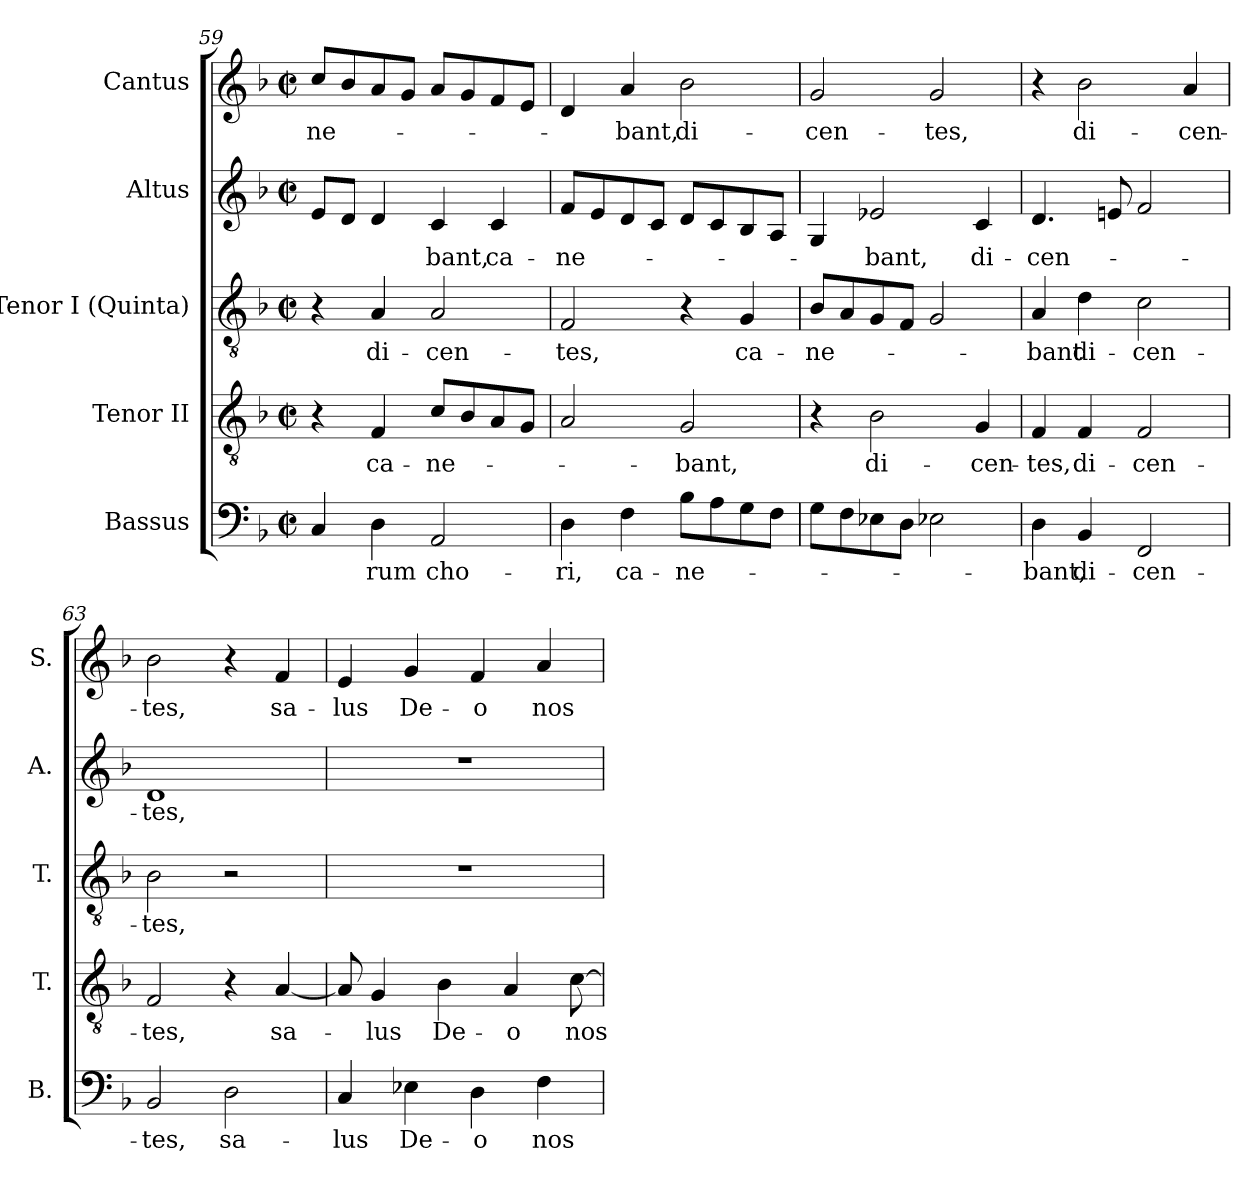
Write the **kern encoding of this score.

**kern	**text	**kern	**text	**kern	**text	**kern	**text	**kern	**text
*part5	*part5	*part4	*part4	*part3	*part3	*part2	*part2	*part1	*part1
*staff5	*staff5	*staff4	*staff4	*staff3	*staff3	*staff2	*staff2	*staff1	*staff1
*I"Bassus	*	*I"Tenor II	*	*I"Tenor I (Quinta)	*	*I"Altus	*	*I"Cantus	*
*I'B.	*	*I'T.	*	*I'T.	*	*I'A.	*	*I'S.	*
*clefF4	*	*clefGv2	*	*clefGv2	*	*clefG2	*	*clefG2	*
*	*	*ITrd7c12	*	*ITrd7c12	*	*	*	*	*
*k[b-]	*	*k[b-]	*	*k[b-]	*	*k[b-]	*	*k[b-]	*
*F:	*	*F:	*	*F:	*	*F:	*	*F:	*
*M2/2	*	*M2/2	*	*M2/2	*	*M2/2	*	*M2/2	*
*met(c|)	*	*met(c|)	*	*met(c|)	*	*met(c|)	*	*met(c|)	*
=59	=59	=59	=59	=59	=59	=59	=59	=59	=59
!	!	!	!	!	!	!	!	!	!LO:LY:b:color=#000000
4Ci/	.	4r	.	4r	.	8ei/L	.	8cci/L	-ne-
.	.	.	.	.	.	8di/J	.	8b-i/	.
!	!LO:LY:b:color=#000000	!	!	!	!	!	!	!	!
!	!	!	!LO:LY:b:color=#000000	!	!	!	!	!	!
!	!	!	!	!	!LO:LY:b:color=#000000	!	!	!	!
4Di\	-rum	4FFi/	ca-	4AAi/	di-	4di/	.	8ai/	.
.	.	.	.	.	.	.	.	8gi/J	.
!	!LO:LY:b:color=#000000	!	!	!	!	!	!	!	!
!	!	!	!LO:LY:b:color=#000000	!	!	!	!	!	!
!	!	!	!	!	!LO:LY:b:color=#000000	!	!	!	!
!	!	!	!	!	!	!	!LO:LY:b:color=#000000	!	!
2AAi/	cho-	8Ci/L	-ne-	2AAi/	-cen-	4ci/	-bant,	8ai/L	.
.	.	8BB-i/	.	.	.	.	.	8gi/	.
!	!	!	!	!	!	!	!LO:LY:b:color=#000000	!	!
.	.	8AAi/	.	.	.	4ci/	ca-	8fi/	.
.	.	8GGi/J	.	.	.	.	.	8ei/J	.
=60	=60	=60	=60	=60	=60	=60	=60	=60	=60
!	!LO:LY:b:color=#000000	!	!	!	!	!	!	!	!
!	!	!	!	!	!LO:LY:b:color=#000000	!	!	!	!
!	!	!	!	!	!	!	!LO:LY:b:color=#000000	!	!
4Di\	-ri,	2AAi/	.	2FFi/	-tes,	8fi/L	-ne-	4di/	.
.	.	.	.	.	.	8ei/	.	.	.
!	!LO:LY:b:color=#000000	!	!	!	!	!	!	!	!
!	!	!	!	!	!	!	!	!	!LO:LY:b:color=#000000
4Fi\	ca-	.	.	.	.	8di/	.	4ai/	-bant,
.	.	.	.	.	.	8ci/J	.	.	.
!	!LO:LY:b:color=#000000	!	!	!	!	!	!	!	!
!	!	!	!LO:LY:b:color=#000000	!	!	!	!	!	!
!	!	!	!	!	!	!	!	!	!LO:LY:b:color=#000000
8B-i\L	-ne-	2GGi/	-bant,	4r	.	8di/L	.	2b-i\	di-
8Ai\	.	.	.	.	.	8ci/	.	.	.
!	!	!	!	!	!LO:LY:b:color=#000000	!	!	!	!
8Gi\	.	.	.	4GGi/	ca-	8B-i/	.	.	.
8Fi\J	.	.	.	.	.	8Ai/J	.	.	.
=61	=61	=61	=61	=61	=61	=61	=61	=61	=61
!	!	!	!	!	!LO:LY:b:color=#000000	!	!	!	!
!	!	!	!	!	!	!	!	!	!LO:LY:b:color=#000000
8Gi\L	.	4r	.	8BB-i/L	-ne-	4Gi/	.	2gi/	-cen-
8Fi\	.	.	.	8AAi/	.	.	.	.	.
!	!	!	!LO:LY:b:color=#000000	!	!	!	!	!	!
!	!	!	!	!	!	!	!LO:LY:b:color=#000000	!	!
8E-Xi\	.	2BB-i\	di-	8GGi/	.	2e-Xi/	-bant,	.	.
8Di\J	.	.	.	8FFi/J	.	.	.	.	.
!	!	!	!	!	!	!	!	!	!LO:LY:b:color=#000000
2E-Xi\	.	.	.	2GGi/	.	.	.	2gi/	-tes,
!	!	!	!LO:LY:b:color=#000000	!	!	!	!	!	!
!	!	!	!	!	!	!	!LO:LY:b:color=#000000	!	!
.	.	4GGi/	-cen-	.	.	4ci/	di-	.	.
!!LO:LB:g=z
=62	=62	=62	=62	=62	=62	=62	=62	=62	=62
!	!LO:LY:b:color=#000000	!	!	!	!	!	!	!	!
!	!	!	!LO:LY:b:color=#000000	!	!	!	!	!	!
!	!	!	!	!	!LO:LY:b:color=#000000	!	!	!	!
!	!	!	!	!	!	!	!LO:LY:b:color=#000000	!	!
4Di\	-bant,	4FFi/	-tes,	4AAi/	-bant	4.di/	-cen-	4r	.
!	!LO:LY:b:color=#000000	!	!	!	!	!	!	!	!
!	!	!	!LO:LY:b:color=#000000	!	!	!	!	!	!
!	!	!	!	!	!LO:LY:b:color=#000000	!	!	!	!
!	!	!	!	!	!	!	!	!	!LO:LY:b:color=#000000
4BB-i/	di-	4FFi/	di-	4Di\	di-	.	.	2b-i\	di-
.	.	.	.	.	.	8eni/	.	.	.
!	!LO:LY:b:color=#000000	!	!	!	!	!	!	!	!
!	!	!	!LO:LY:b:color=#000000	!	!	!	!	!	!
!	!	!	!	!	!LO:LY:b:color=#000000	!	!	!	!
2FFi/	-cen-	2FFi/	-cen-	2Ci\	-cen-	2fi/	.	.	.
!	!	!	!	!	!	!	!	!	!LO:LY:b:color=#000000
.	.	.	.	.	.	.	.	4ai/	-cen-
=63	=63	=63	=63	=63	=63	=63	=63	=63	=63
!	!LO:LY:b:color=#000000	!	!	!	!	!	!	!	!
!	!	!	!LO:LY:b:color=#000000	!	!	!	!	!	!
!	!	!	!	!	!LO:LY:b:color=#000000	!	!	!	!
!	!	!	!	!	!	!	!LO:LY:b:color=#000000	!	!
!	!	!	!	!	!	!	!	!	!LO:LY:b:color=#000000
2BB-i/	-tes,	2FFi/	-tes,	2BB-i\	-tes,	1di	-tes,	2b-i\	-tes,
!	!LO:LY:b:color=#000000	!	!	!	!	!	!	!	!
2Di\	sa-	4r	.	2r	.	.	.	4r	.
!	!	!	!LO:LY:b:color=#000000	!	!	!	!	!	!
!	!	!	!	!	!	!	!	!	!LO:LY:b:color=#000000
.	.	[<4AAi/	sa-	.	.	.	.	4fi/	sa-
=64	=64	=64	=64	=64	=64	=64	=64	=64	=64
!	!LO:LY:b:color=#000000	!	!	!	!	!	!	!	!
!	!	!	!	!	!	!	!	!	!LO:LY:b:color=#000000
4Ci/	-lus	8AAi/]	.	1r	.	1r	.	4ei/	-lus
!	!	!	!LO:LY:b:color=#000000	!	!	!	!	!	!
.	.	4GGi/	-lus	.	.	.	.	.	.
!	!LO:LY:b:color=#000000	!	!	!	!	!	!	!	!
!	!	!	!	!	!	!	!	!	!LO:LY:b:color=#000000
4E-Xi\	De-	.	.	.	.	.	.	4gi/	De-
!	!	!	!LO:LY:b:color=#000000	!	!	!	!	!	!
.	.	4BB-i\	De-	.	.	.	.	.	.
!	!LO:LY:b:color=#000000	!	!	!	!	!	!	!	!
!	!	!	!	!	!	!	!	!	!LO:LY:b:color=#000000
4Di\	-o	.	.	.	.	.	.	4fi/	-o
!	!	!	!LO:LY:b:color=#000000	!	!	!	!	!	!
.	.	4AAi/	-o	.	.	.	.	.	.
!	!LO:LY:b:color=#000000	!	!	!	!	!	!	!	!
!	!	!	!	!	!	!	!	!	!LO:LY:b:color=#000000
4Fi\	nos-	.	.	.	.	.	.	4ai/	nos-
!	!	!	!LO:LY:b:color=#000000	!	!	!	!	!	!
.	.	[>8Ci\	nos-	.	.	.	.	.	.
=	=	=	=	=	=	=	=	=	=
*-	*-	*-	*-	*-	*-	*-	*-	*-	*-
